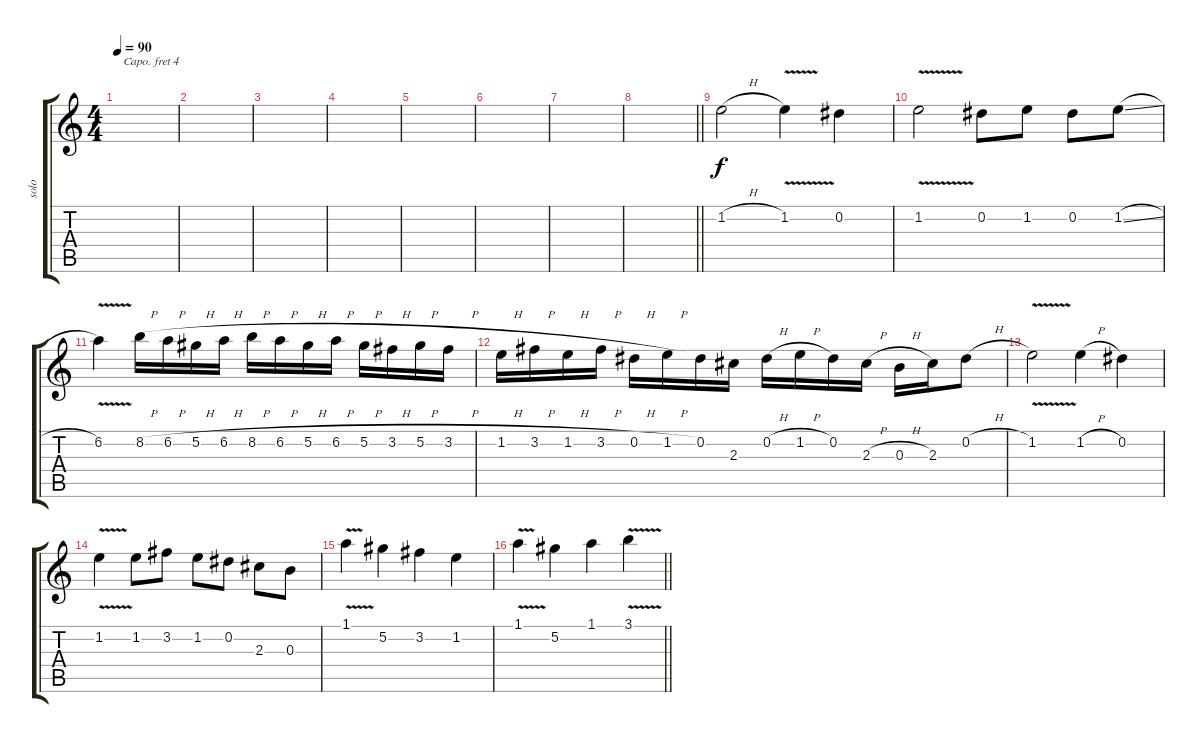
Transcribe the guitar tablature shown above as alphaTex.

\track ("solo" "solo") {instrument overdrivenguitar}
\staff {score tabs}
\capo 4
\tuning (E4 B3 G3 D3 A2 E2) {hide}
\ts (4 4)
\tempo 90
\clef g2
\ks c
|
|
|
|
|
|
|
\barLineRight lightlight
|
1.2{h}.2 1.2{v}.4 0.2.4 |
1.2{v}.2 0.2.8 1.2.8 0.2.8 1.2{sl}.8 |
6.2{v}.4 8.2{h}.16 6.2{h}.16 5.2{h}.16 6.2{h}.16 8.2{h}.16 6.2{h}.16 5.2{h}.16 6.2{h}.16 5.2{h}.16 3.2{h}.16 5.2{h}.16 3.2{h}.16 |
1.2{h}.16 3.2{h}.16 1.2{h}.16 3.2{h}.16 0.2{h}.16 1.2{h}.16 0.2.16 2.3.16 0.2{h}.16 1.2{h}.16 0.2.16 2.3{h}.16 0.3{h}.16 2.3.16 0.2{h}.8 |
1.2{v}.2 1.2{h}.4 0.2.4 |
1.2{v}.4 1.2.8 3.2.8 1.2.8 0.2.8 2.3.8 0.3.8 |
1.1{v}.4 5.2.4 3.2.4 1.2.4 |
\barLineRight lightlight
1.1{v}.4 5.2.4 1.1.4 3.1{v}.4
